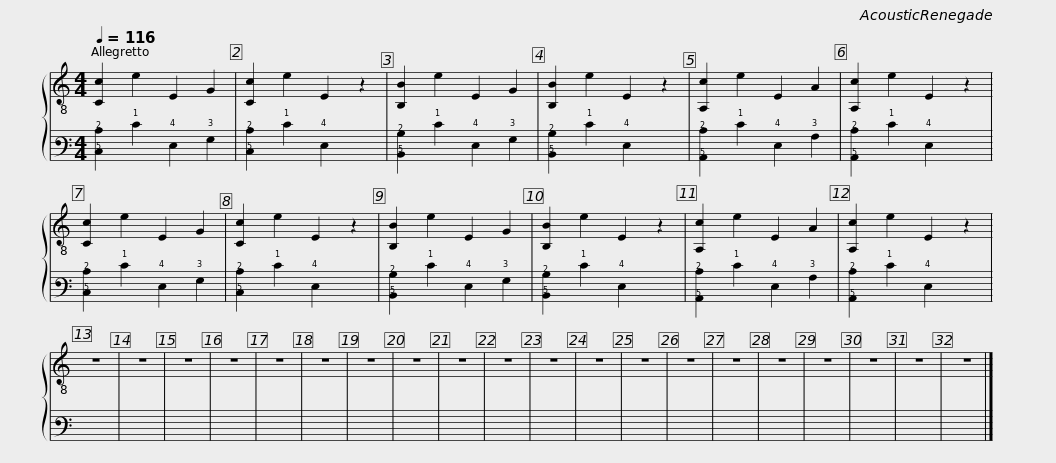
X:1
%%score { 1 | 2 }
L:1/8
Q:1/4=116
M:4/4
I:linebreak $
K:C
V:1 treble-8
V:2 tab stafflines=6 strings="E2,A2,D3,G3,B3,E4 nostems "
V:1
 [Cc]2 e2 E2 G2 | [Cc]2 e2 E2 z2 | [B,B]2 e2 E2 G2 | [B,B]2 e2 E2 z2 | [A,c]2 e2 E2 A2 | %5
 [A,c]2 e2 E2 z2 | [Cc]2 e2 E2 G2 | [Cc]2 e2 E2 z2 | [B,B]2 e2 E2 G2 |$ [B,B]2 e2 E2 z2 | %10
 [A,c]2 e2 E2 A2 | [A,c]2 e2 E2 z2 | z8 | z8 | z8 | %15
 z8 | z8 | z8 | z8 | z8 | %20
 z8 | z8 | z8 | z8 | z8 |$ %25
 z8 | z8 | z8 | z8 | z8 | %30
 z8 | z8 |] %32
V:2
 [!5!C,!2!C]2 !1!E2 !4!E,2 !3!G,2 | [!5!C,!2!C]2 !1!E2 !4!E,2 x2 | [!5!B,,!2!B,]2 !1!E2 !4!E,2 !3!G,2 | [!5!B,,!2!B,]2 !1!E2 !4!E,2 x2 | [!5!A,,!2!C]2 !1!E2 !4!E,2 !3!A,2 | %5
 [!5!A,,!2!C]2 !1!E2 !4!E,2 x2 | [!5!C,!2!C]2 !1!E2 !4!E,2 !3!G,2 | [!5!C,!2!C]2 !1!E2 !4!E,2 x2 | [!5!B,,!2!B,]2 !1!E2 !4!E,2 !3!G,2 |$ [!5!B,,!2!B,]2 !1!E2 !4!E,2 x2 | %10
 [!5!A,,!2!C]2 !1!E2 !4!E,2 !3!A,2 | [!5!A,,!2!C]2 !1!E2 !4!E,2 x2 | x8 | x8 | x8 | %15
 x8 | x8 | x8 | x8 | x8 | %20
 x8 | x8 | x8 | x8 | x8 |$ %25
 x8 | x8 | x8 | x8 | x8 | %30
 x8 | x8 |] %32
